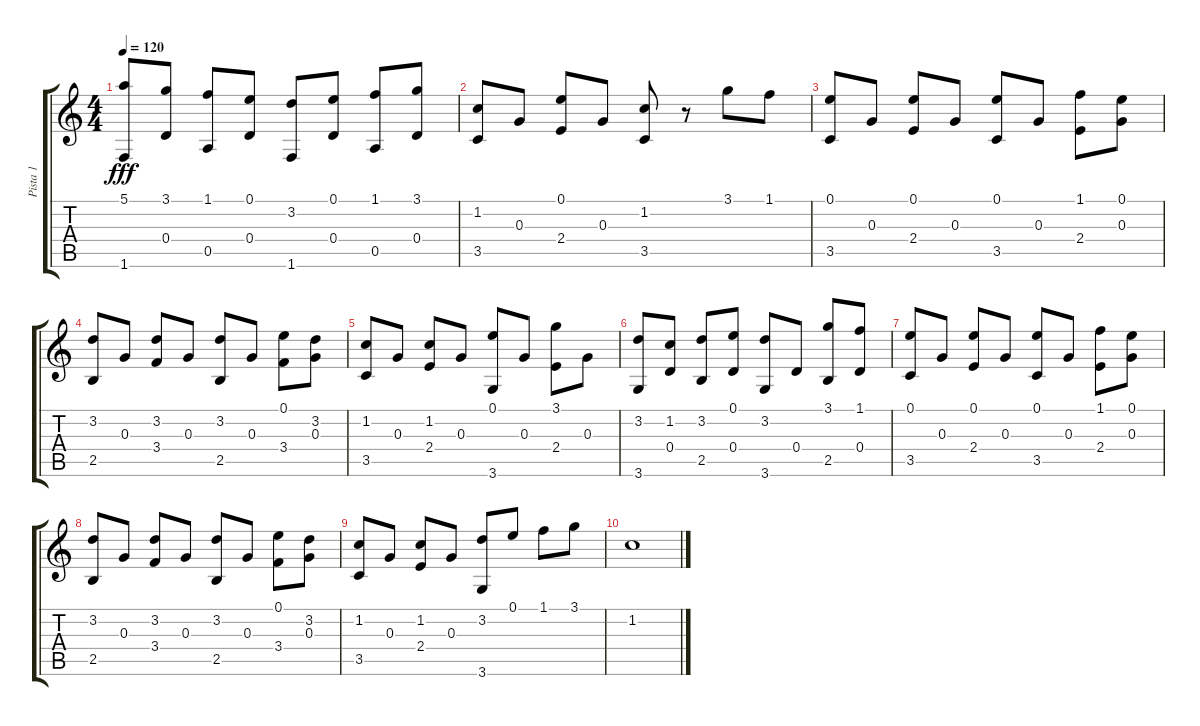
\track ("Pista 1" "Pista 1") {instrument acousticguitarsteel}
\staff {score tabs}
\tuning (E4 B3 G3 D3 A2 E2) {hide}
\ts (4 4)
\tempo 120
\clef g2
\ks c
(5.1 1.6).8{dy fff} (3.1 0.4).8 (1.1 0.5).8 (0.1 0.4).8 (3.2 1.6).8 (0.1 0.4).8 (1.1 0.5).8 (3.1 0.4).8 |
(1.2 3.5).8 0.3.8 (0.1 2.4).8 0.3.8 (1.2 3.5).8 r.8 3.1.8 1.1.8 |
(0.1 3.5).8 0.3.8 (0.1 2.4).8 0.3.8 (0.1 3.5).8 0.3.8 (1.1 2.4).8 (0.1 0.3).8 |
(3.2 2.5).8 0.3.8 (3.2 3.4).8 0.3.8 (3.2 2.5).8 0.3.8 (0.1 3.4).8 (3.2 0.3).8 |
(1.2 3.5).8 0.3.8 (1.2 2.4).8 0.3.8 (0.1 3.6).8 0.3.8 (3.1 2.4).8 0.3.8 |
(3.2 3.6).8 (1.2 0.4).8 (3.2 2.5).8 (0.1 0.4).8 (3.2 3.6).8 0.4.8 (3.1 2.5).8 (1.1 0.4).8 |
(0.1 3.5).8 0.3.8 (0.1 2.4).8 0.3.8 (0.1 3.5).8 0.3.8 (1.1 2.4).8 (0.1 0.3).8 |
(3.2 2.5).8 0.3.8 (3.2 3.4).8 0.3.8 (3.2 2.5).8 0.3.8 (0.1 3.4).8 (3.2 0.3).8 |
(1.2 3.5).8 0.3.8 (1.2 2.4).8 0.3.8 (3.2 3.6).8 0.1.8 1.1.8 3.1.8 |
1.2.1
